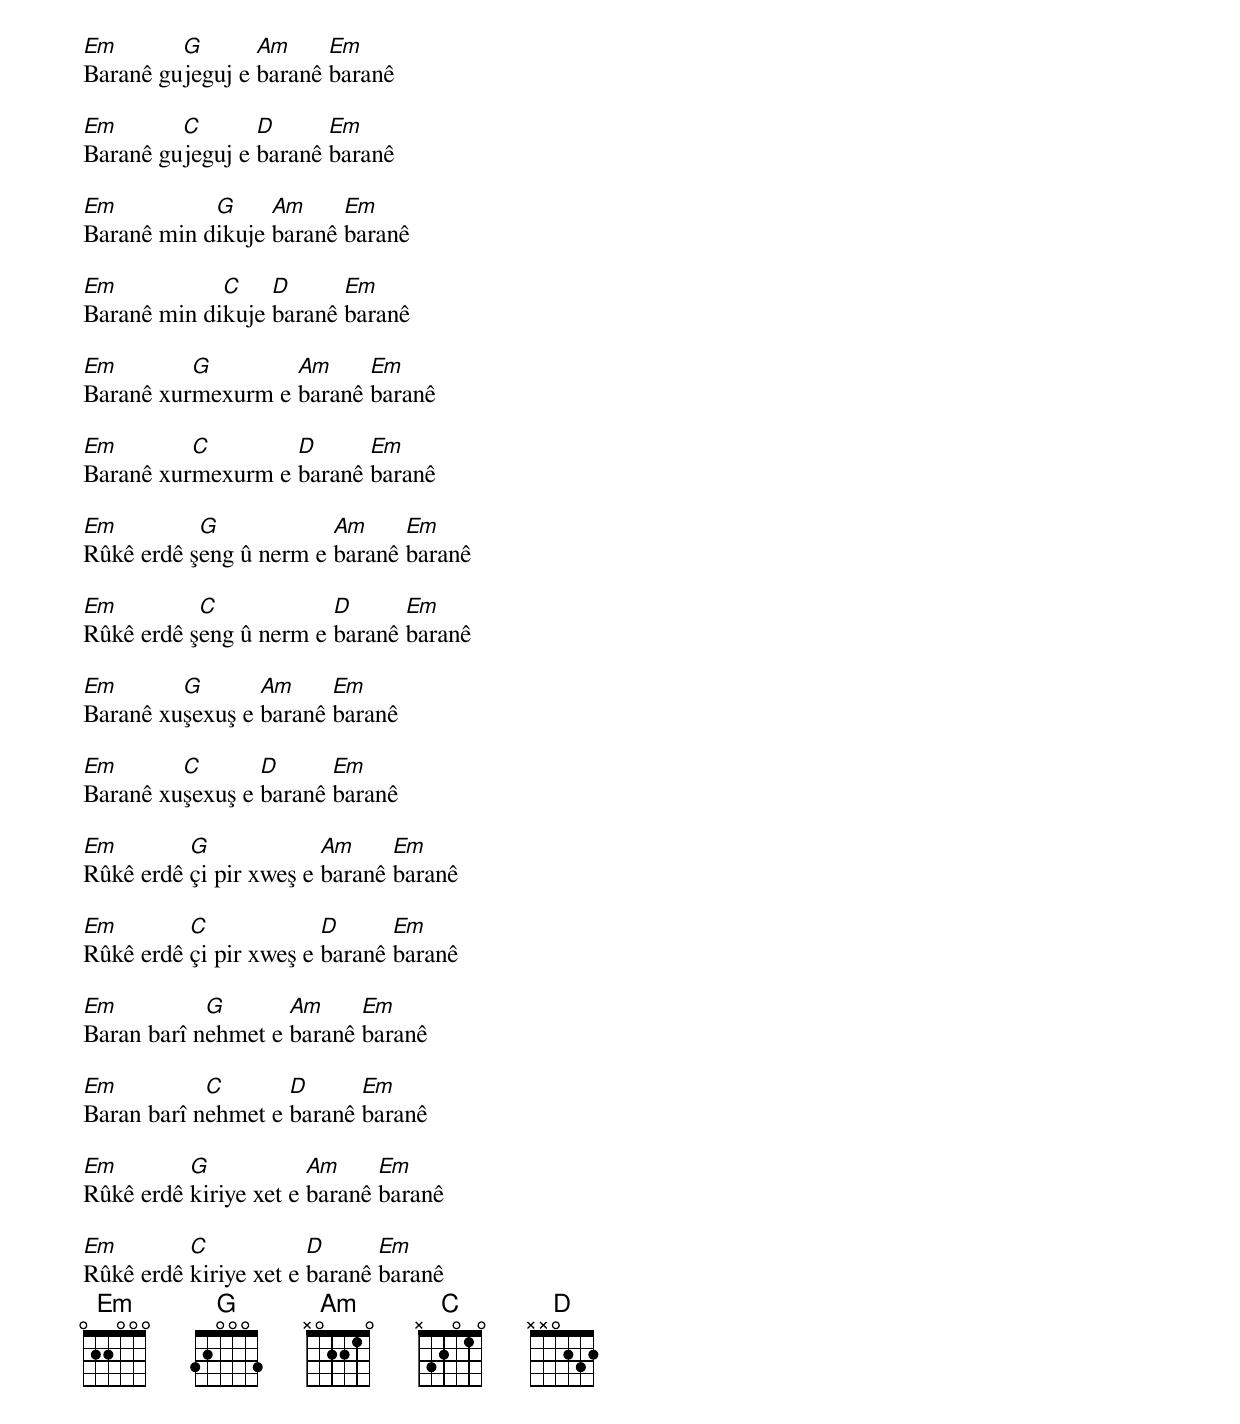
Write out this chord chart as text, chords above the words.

Em       G       Am     Em
Baranê gujeguj e baranê baranê

Em       C       D      Em
Baranê gujeguj e baranê baranê

Em          G     Am     Em
Baranê min dikuje baranê baranê

Em           C    D      Em
Baranê min dikuje baranê baranê

Em        G        Am     Em
Baranê xurmexurm e baranê baranê

Em        C        D      Em
Baranê xurmexurm e baranê baranê

Em         G            Am     Em
Rûkê erdê şeng û nerm e baranê baranê

Em         C            D      Em
Rûkê erdê şeng û nerm e baranê baranê

Em       G       Am     Em
Baranê xuşexuş e baranê baranê

Em       C       D      Em
Baranê xuşexuş e baranê baranê

Em        G             Am     Em
Rûkê erdê çi pir xweş e baranê baranê

Em        C             D      Em
Rûkê erdê çi pir xweş e baranê baranê

Em          G       Am     Em
Baran barî nehmet e baranê baranê

Em          C       D      Em
Baran barî nehmet e baranê baranê

Em        G            Am     Em
Rûkê erdê kiriye xet e baranê baranê

Em        C            D      Em
Rûkê erdê kiriye xet e baranê baranê
